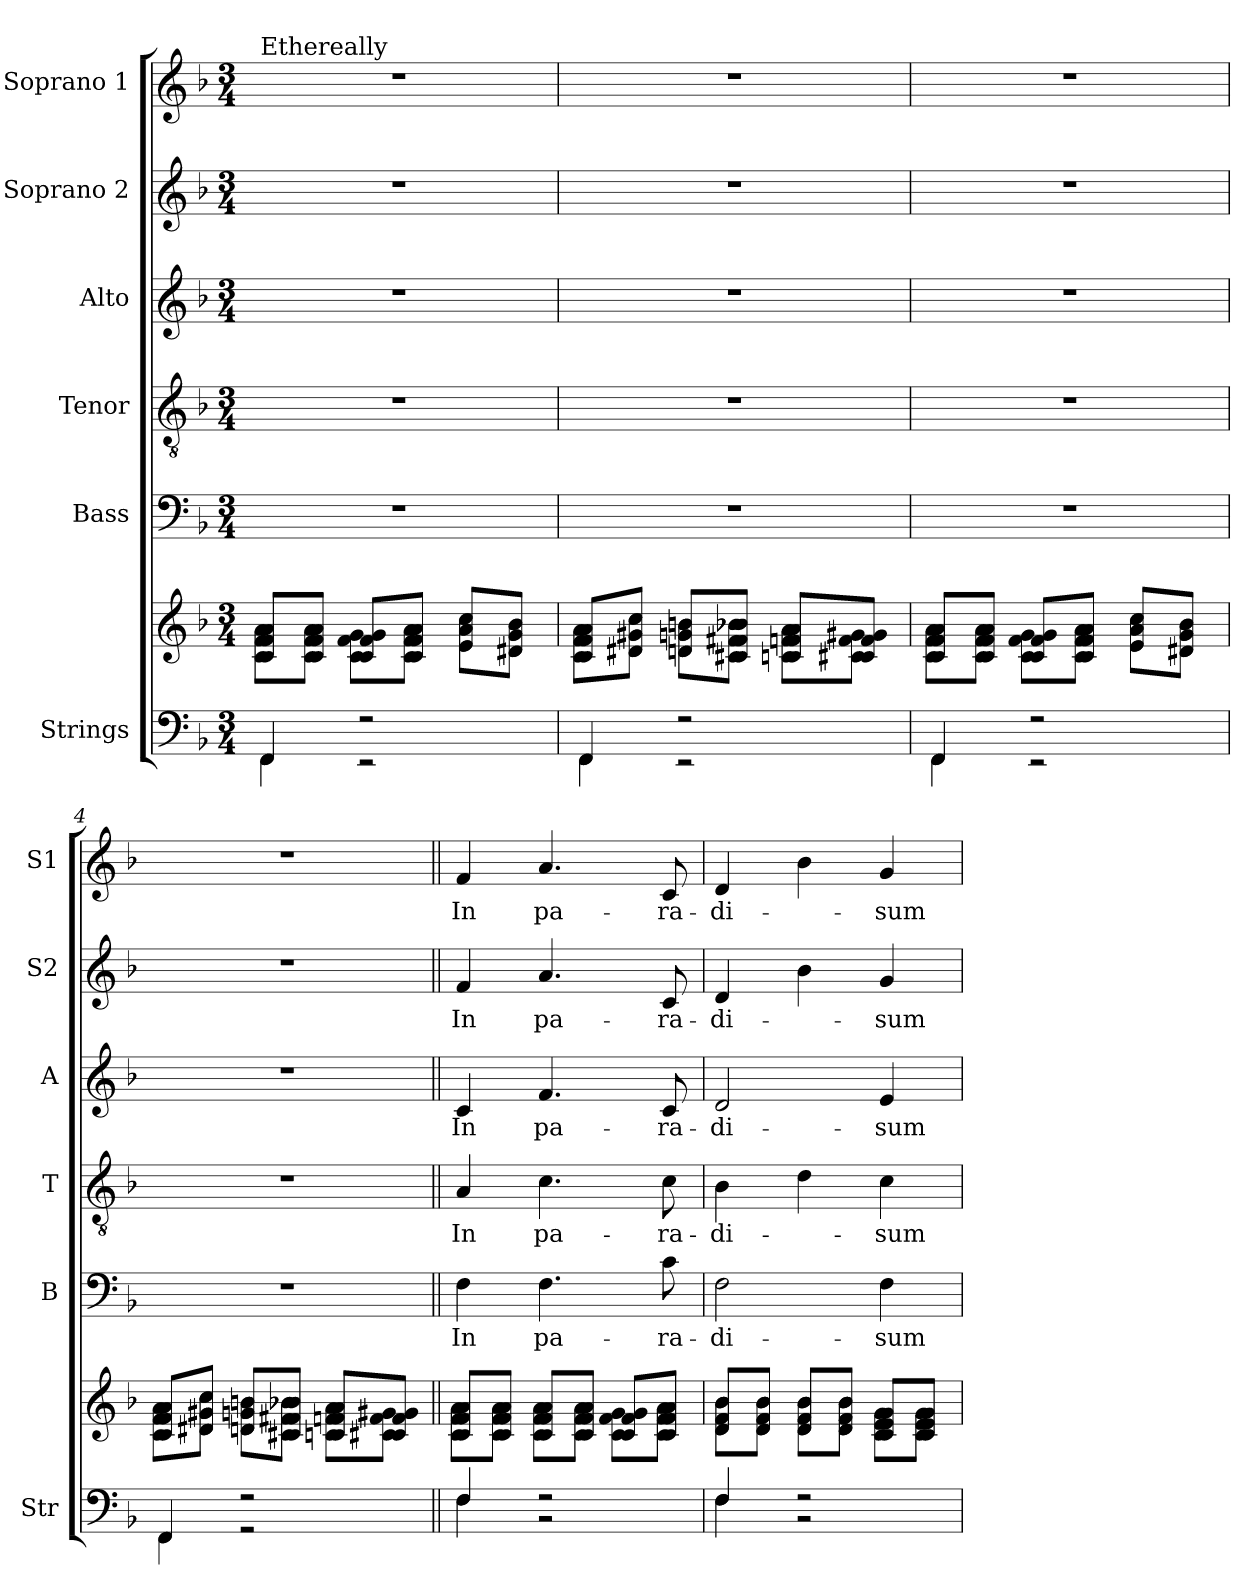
**kern	**kern	**kern	**text	**kern	**text	**kern	**text	**kern	**text	**kern	**text
*part6	*part6	*part5	*part5	*part4	*part4	*part3	*part3	*part2	*part2	*part1	*part1
*staff7	*staff6	*staff5	*staff5	*staff4	*staff4	*staff3	*staff3	*staff2	*staff2	*staff1	*staff1
*I"Strings	*	*I"Bass	*	*I"Tenor	*	*I"Alto	*	*I"Soprano 2	*	*I"Soprano 1	*
*I'Str	*	*I'B	*	*I'T	*	*I'A	*	*I'S2	*	*I'S1	*
*stria5	*stria5	*stria5	*	*stria5	*	*stria5	*	*stria5	*	*stria5	*
*clefF4	*clefG2	*clefF4	*	*clefGv2	*	*clefG2	*	*clefG2	*	*clefG2	*
*k[b-]	*k[b-]	*k[b-]	*	*k[b-]	*	*k[b-]	*	*k[b-]	*	*k[b-]	*
*M3/4	*M3/4	*M3/4	*	*M3/4	*	*M3/4	*	*M3/4	*	*M3/4	*
*MM48	*MM48	*MM48	*	*MM48	*	*MM48	*	*MM48	*	*MM48	*
=1	=1	=1	=1	=1	=1	=1	=1	=1	=1	=1	=1
*^	*^	*	*	*	*	*	*	*	*	*	*
!	!	!	!	!	!	!	!	!	!	!	!	!LO:TX:a:t=Ethereally	!
!	!	!	!	!LO:N:vis=2	!	!LO:N:vis=2	!	!LO:N:vis=2	!	!LO:N:vis=2	!	!LO:N:vis=2	!
4FF/	4FF\	8c/ 8f/ 8a/L	8c\ 8f\ 8a\L	2.r	.	2.r	.	2.r	.	2.r	.	2.r	.
.	.	8c/ 8f/ 8a/J	8c\ 8f\ 8a\J	.	.	.	.	.	.	.	.	.	.
2r	2r	8c/ 8f/ 8g/L	8c\ 8f\ 8g\L	.	.	.	.	.	.	.	.	.	.
.	.	8c/ 8f/ 8a/J	8c\ 8f\ 8a\J	.	.	.	.	.	.	.	.	.	.
.	.	8e/ 8a/ 8cc/L	8e\ 8a\ 8cc\L	.	.	.	.	.	.	.	.	.	.
.	.	8d#X/ 8g/ 8b-/J	8d#X\ 8g\ 8b-\J	.	.	.	.	.	.	.	.	.	.
=2	=2	=2	=2	=2	=2	=2	=2	=2	=2	=2	=2	=2	=2
!	!	!	!	!LO:N:vis=2	!	!LO:N:vis=2	!	!LO:N:vis=2	!	!LO:N:vis=2	!	!LO:N:vis=2	!
4FF/	4FF\	8c/ 8f/ 8a/L	8c\ 8f\ 8a\L	2.r	.	2.r	.	2.r	.	2.r	.	2.r	.
.	.	8d#X/ 8g#X/ 8cc/J	8d#X\ 8g#X\ 8cc\J	.	.	.	.	.	.	.	.	.	.
2r	2r	8dn/ 8gn/ 8bn/L	8dn\ 8gn\ 8bn\L	.	.	.	.	.	.	.	.	.	.
.	.	8c#X/ 8f#X/ 8b-X/J	8c#X\ 8f#X\ 8b-X\J	.	.	.	.	.	.	.	.	.	.
.	.	8cn/ 8fn/ 8a/L	8cn\ 8fn\ 8a\L	.	.	.	.	.	.	.	.	.	.
.	.	8c#X/ 8f/ 8g#X/J	8c#X\ 8f\ 8g#X\J	.	.	.	.	.	.	.	.	.	.
=3	=3	=3	=3	=3	=3	=3	=3	=3	=3	=3	=3	=3	=3
!	!	!	!	!LO:N:vis=2	!	!LO:N:vis=2	!	!LO:N:vis=2	!	!LO:N:vis=2	!	!LO:N:vis=2	!
4FF/	4FF\	8c/ 8f/ 8a/L	8c\ 8f\ 8a\L	2.r	.	2.r	.	2.r	.	2.r	.	2.r	.
.	.	8c/ 8f/ 8a/J	8c\ 8f\ 8a\J	.	.	.	.	.	.	.	.	.	.
2r	2r	8c/ 8f/ 8g/L	8c\ 8f\ 8g\L	.	.	.	.	.	.	.	.	.	.
.	.	8c/ 8f/ 8a/J	8c\ 8f\ 8a\J	.	.	.	.	.	.	.	.	.	.
.	.	8e/ 8a/ 8cc/L	8e\ 8a\ 8cc\L	.	.	.	.	.	.	.	.	.	.
.	.	8d#X/ 8g/ 8b-/J	8d#X\ 8g\ 8b-\J	.	.	.	.	.	.	.	.	.	.
=4	=4	=4	=4	=4	=4	=4	=4	=4	=4	=4	=4	=4	=4
!	!	!	!	!LO:N:vis=2	!	!LO:N:vis=2	!	!LO:N:vis=2	!	!LO:N:vis=2	!	!LO:N:vis=2	!
4FF/	4FF\	8c/ 8f/ 8a/L	8c\ 8f\ 8a\L	2.r	.	2.r	.	2.r	.	2.r	.	2.r	.
.	.	8d#X/ 8g#X/ 8cc/J	8d#X\ 8g#X\ 8cc\J	.	.	.	.	.	.	.	.	.	.
2r	2r	8dn/ 8gn/ 8bn/L	8dn\ 8gn\ 8bn\L	.	.	.	.	.	.	.	.	.	.
.	.	8c#X/ 8f#X/ 8b-X/J	8c#X\ 8f#X\ 8b-X\J	.	.	.	.	.	.	.	.	.	.
.	.	8cn/ 8fn/ 8a/L	8cn\ 8fn\ 8a\L	.	.	.	.	.	.	.	.	.	.
.	.	8c#X/ 8f/ 8g#X/J	8c#X\ 8f\ 8g#X\J	.	.	.	.	.	.	.	.	.	.
=5||	=5||	=5||	=5||	=5||	=5||	=5||	=5||	=5||	=5||	=5||	=5||	=5||	=5||
!	!	!	!	!	!LO:LY:b	!	!LO:LY:b	!	!LO:LY:b	!	!LO:LY:b	!	!LO:LY:b
4F/	4F\	8c/ 8f/ 8a/L	8c\ 8f\ 8a\L	4F	In	4A	In	4c	In	4f	In	4f	In
.	.	8c/ 8f/ 8a/J	8c\ 8f\ 8a\J	.	.	.	.	.	.	.	.	.	.
!	!	!	!	!	!LO:LY:b	!	!LO:LY:b	!	!LO:LY:b	!	!LO:LY:b	!	!LO:LY:b
2r	2r	8c/ 8f/ 8a/L	8c\ 8f\ 8a\L	4.F	pa-	4.c	pa-	4.f	pa-	4.a	pa-	4.a	pa-
.	.	8c/ 8f/ 8a/J	8c\ 8f\ 8a\J	.	.	.	.	.	.	.	.	.	.
.	.	8c/ 8f/ 8g/L	8c\ 8f\ 8g\L	.	.	.	.	.	.	.	.	.	.
!	!	!	!	!	!LO:LY:b	!	!LO:LY:b	!	!LO:LY:b	!	!LO:LY:b	!	!LO:LY:b
.	.	8c/ 8f/ 8a/J	8c\ 8f\ 8a\J	8c	-ra-	8c	-ra-	8c	-ra-	8c	-ra-	8c	-ra-
=6	=6	=6	=6	=6	=6	=6	=6	=6	=6	=6	=6	=6	=6
!	!	!	!	!	!LO:LY:b	!	!LO:LY:b	!	!LO:LY:b	!	!LO:LY:b	!	!LO:LY:b
4F/	4F\	8d/ 8f/ 8b-/L	8d\ 8f\ 8b-\L	2F	-di-	4B-	-di-	2d	-di-	4d	-di-	4d	-di-
.	.	8d/ 8f/ 8b-/J	8d\ 8f\ 8b-\J	.	.	.	.	.	.	.	.	.	.
2r	2r	8d/ 8f/ 8b-/L	8d\ 8f\ 8b-\L	.	.	4d	.	.	.	4b-	.	4b-	.
.	.	8d/ 8f/ 8b-/J	8d\ 8f\ 8b-\J	.	.	.	.	.	.	.	.	.	.
!	!	!	!	!	!LO:LY:b	!	!LO:LY:b	!	!LO:LY:b	!	!LO:LY:b	!	!LO:LY:b
.	.	8c/ 8e/ 8g/L	8c\ 8e\ 8g\L	4F	-sum	4c	-sum	4e	-sum	4g	-sum	4g	-sum
.	.	8c/ 8e/ 8g/J	8c\ 8e\ 8g\J	.	.	.	.	.	.	.	.	.	.
*v	*v	*	*	*	*	*	*	*	*	*	*	*	*
*	*v	*v	*	*	*	*	*	*	*	*	*	*
=	=	=	=	=	=	=	=	=	=	=	=
*-	*-	*-	*-	*-	*-	*-	*-	*-	*-	*-	*-
